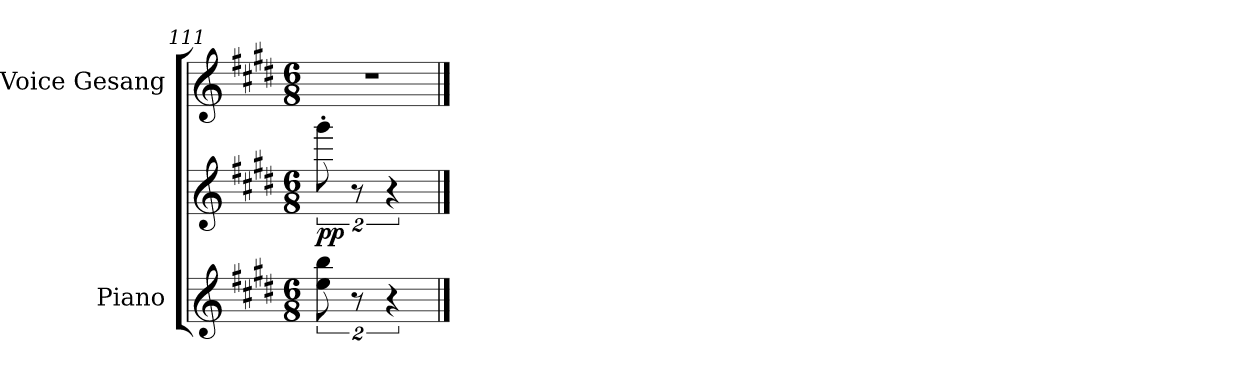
**kern	**kern	**dynam	**kern
*part2	*part2	*part2	*part1
*staff3	*staff2	*staff2/3	*staff1
*I"Piano	*	*	*I"Voice Gesang
*I'Pno	*	*	*
*clefG2	*clefG2	*	*clefG2
*k[f#c#g#d#]	*k[f#c#g#d#]	*	*k[f#c#g#d#]
*M6/8	*M6/8	*	*M6/8
=111	=111	=111	=111
!	!	!LO:DY:b	!
16%3ee\ 16%3bb\	16%3ggg#'\	pp	2.r
16%3r	16%3r	.	.
8%3r	8%3r	.	.
==	==	==	==
*-	*-	*-	*-
